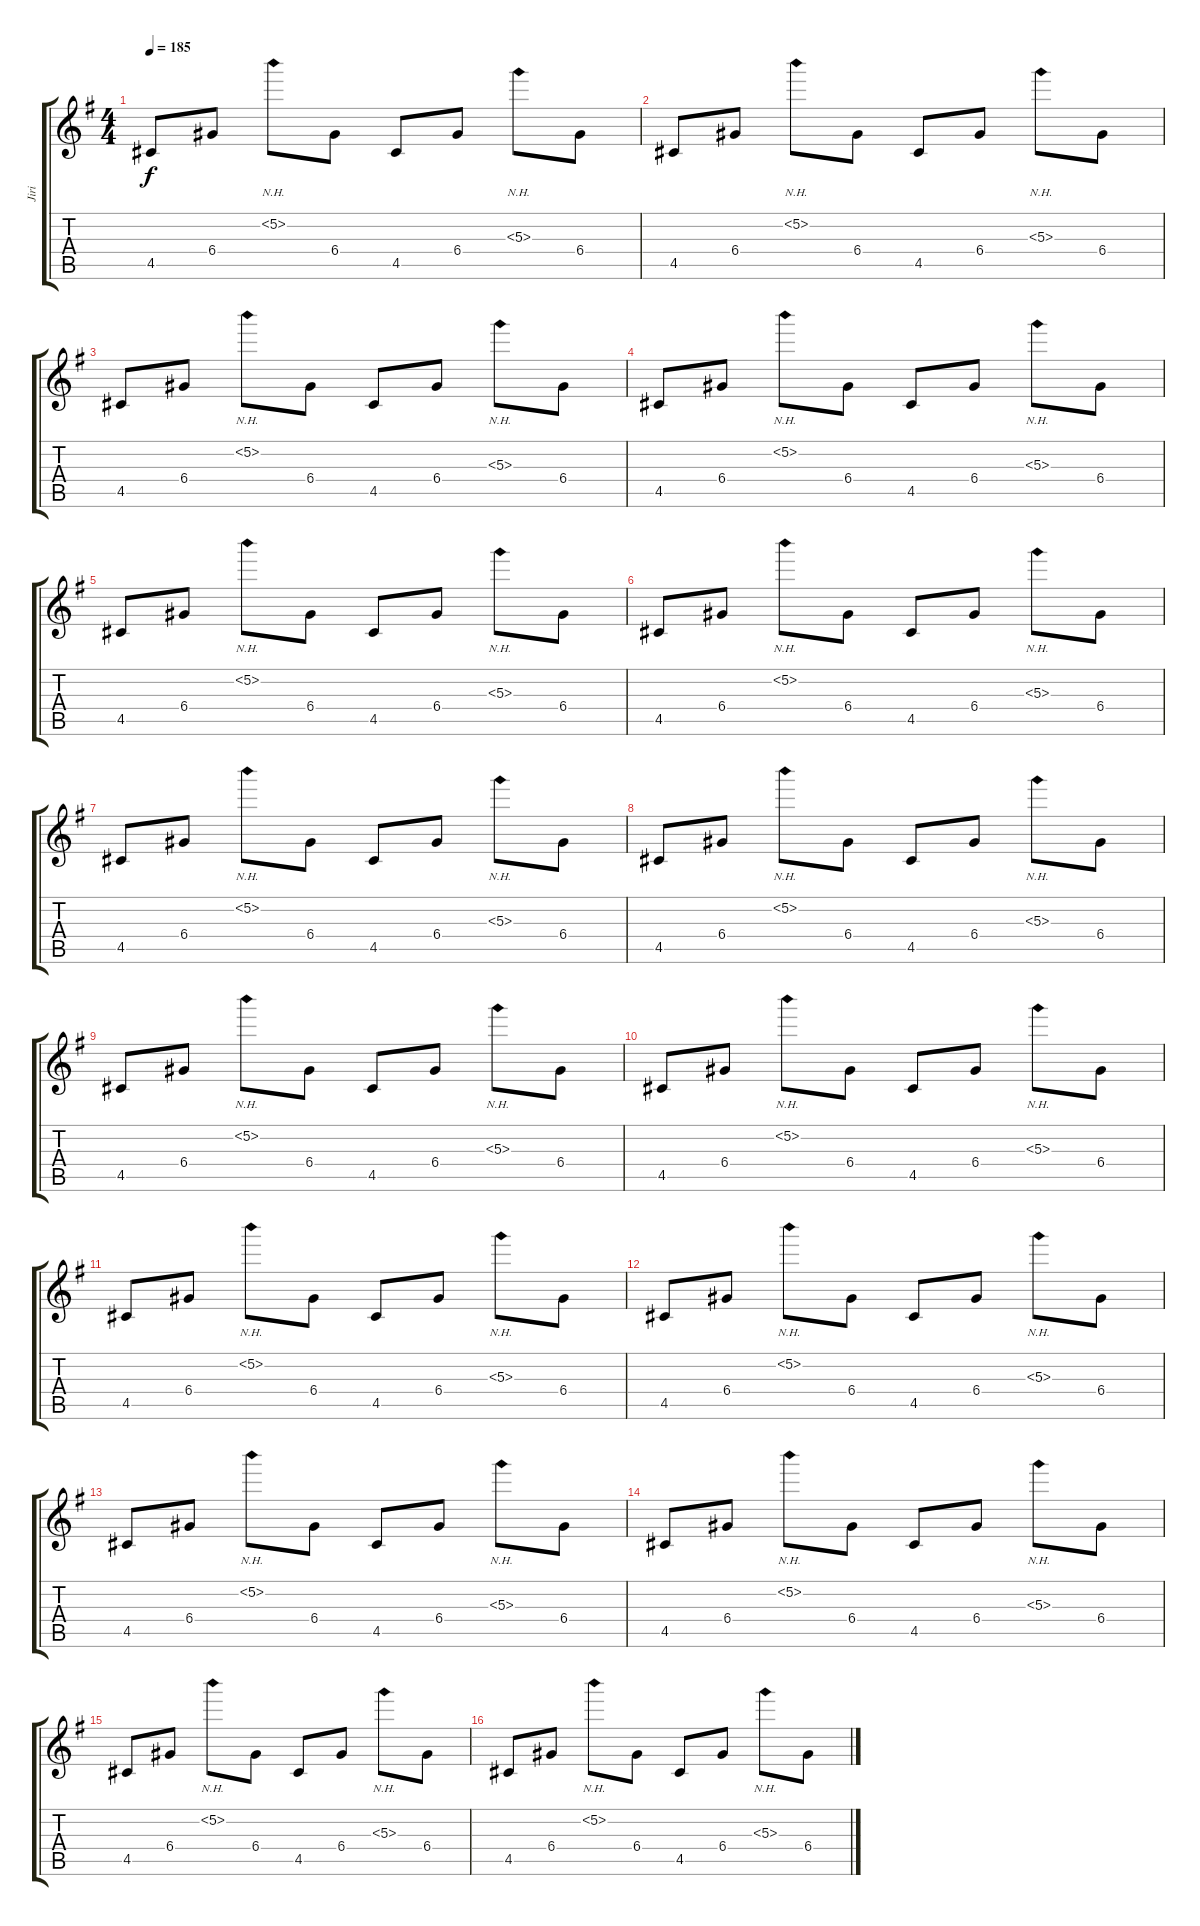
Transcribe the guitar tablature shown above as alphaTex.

\track ("Jiri" "Jiri") {instrument distortionguitar}
\staff {score tabs}
\tuning (E4 B3 G3 D3 A2 E2) {hide}
\ts (4 4)
\tempo 185
\clef g2
\ks g
4.5.8{dy f} 6.4.8 5.2{nh}.8 6.4.8 4.5.8 6.4.8 5.3{nh}.8 6.4.8 |
4.5.8 6.4.8 5.2{nh}.8 6.4.8 4.5.8 6.4.8 5.3{nh}.8 6.4.8 |
4.5.8 6.4.8 5.2{nh}.8 6.4.8 4.5.8 6.4.8 5.3{nh}.8 6.4.8 |
4.5.8 6.4.8 5.2{nh}.8 6.4.8 4.5.8 6.4.8 5.3{nh}.8 6.4.8 |
4.5.8 6.4.8 5.2{nh}.8 6.4.8 4.5.8 6.4.8 5.3{nh}.8 6.4.8 |
4.5.8 6.4.8 5.2{nh}.8 6.4.8 4.5.8 6.4.8 5.3{nh}.8 6.4.8 |
4.5.8 6.4.8 5.2{nh}.8 6.4.8 4.5.8 6.4.8 5.3{nh}.8 6.4.8 |
4.5.8 6.4.8 5.2{nh}.8 6.4.8 4.5.8 6.4.8 5.3{nh}.8 6.4.8 |
4.5.8 6.4.8 5.2{nh}.8 6.4.8 4.5.8 6.4.8 5.3{nh}.8 6.4.8 |
4.5.8 6.4.8 5.2{nh}.8 6.4.8 4.5.8 6.4.8 5.3{nh}.8 6.4.8 |
4.5.8 6.4.8 5.2{nh}.8 6.4.8 4.5.8 6.4.8 5.3{nh}.8 6.4.8 |
4.5.8 6.4.8 5.2{nh}.8 6.4.8 4.5.8 6.4.8 5.3{nh}.8 6.4.8 |
4.5.8 6.4.8 5.2{nh}.8 6.4.8 4.5.8 6.4.8 5.3{nh}.8 6.4.8 |
4.5.8 6.4.8 5.2{nh}.8 6.4.8 4.5.8 6.4.8 5.3{nh}.8 6.4.8 |
4.5.8 6.4.8 5.2{nh}.8 6.4.8 4.5.8 6.4.8 5.3{nh}.8 6.4.8 |
4.5.8 6.4.8 5.2{nh}.8 6.4.8 4.5.8 6.4.8 5.3{nh}.8 6.4.8
